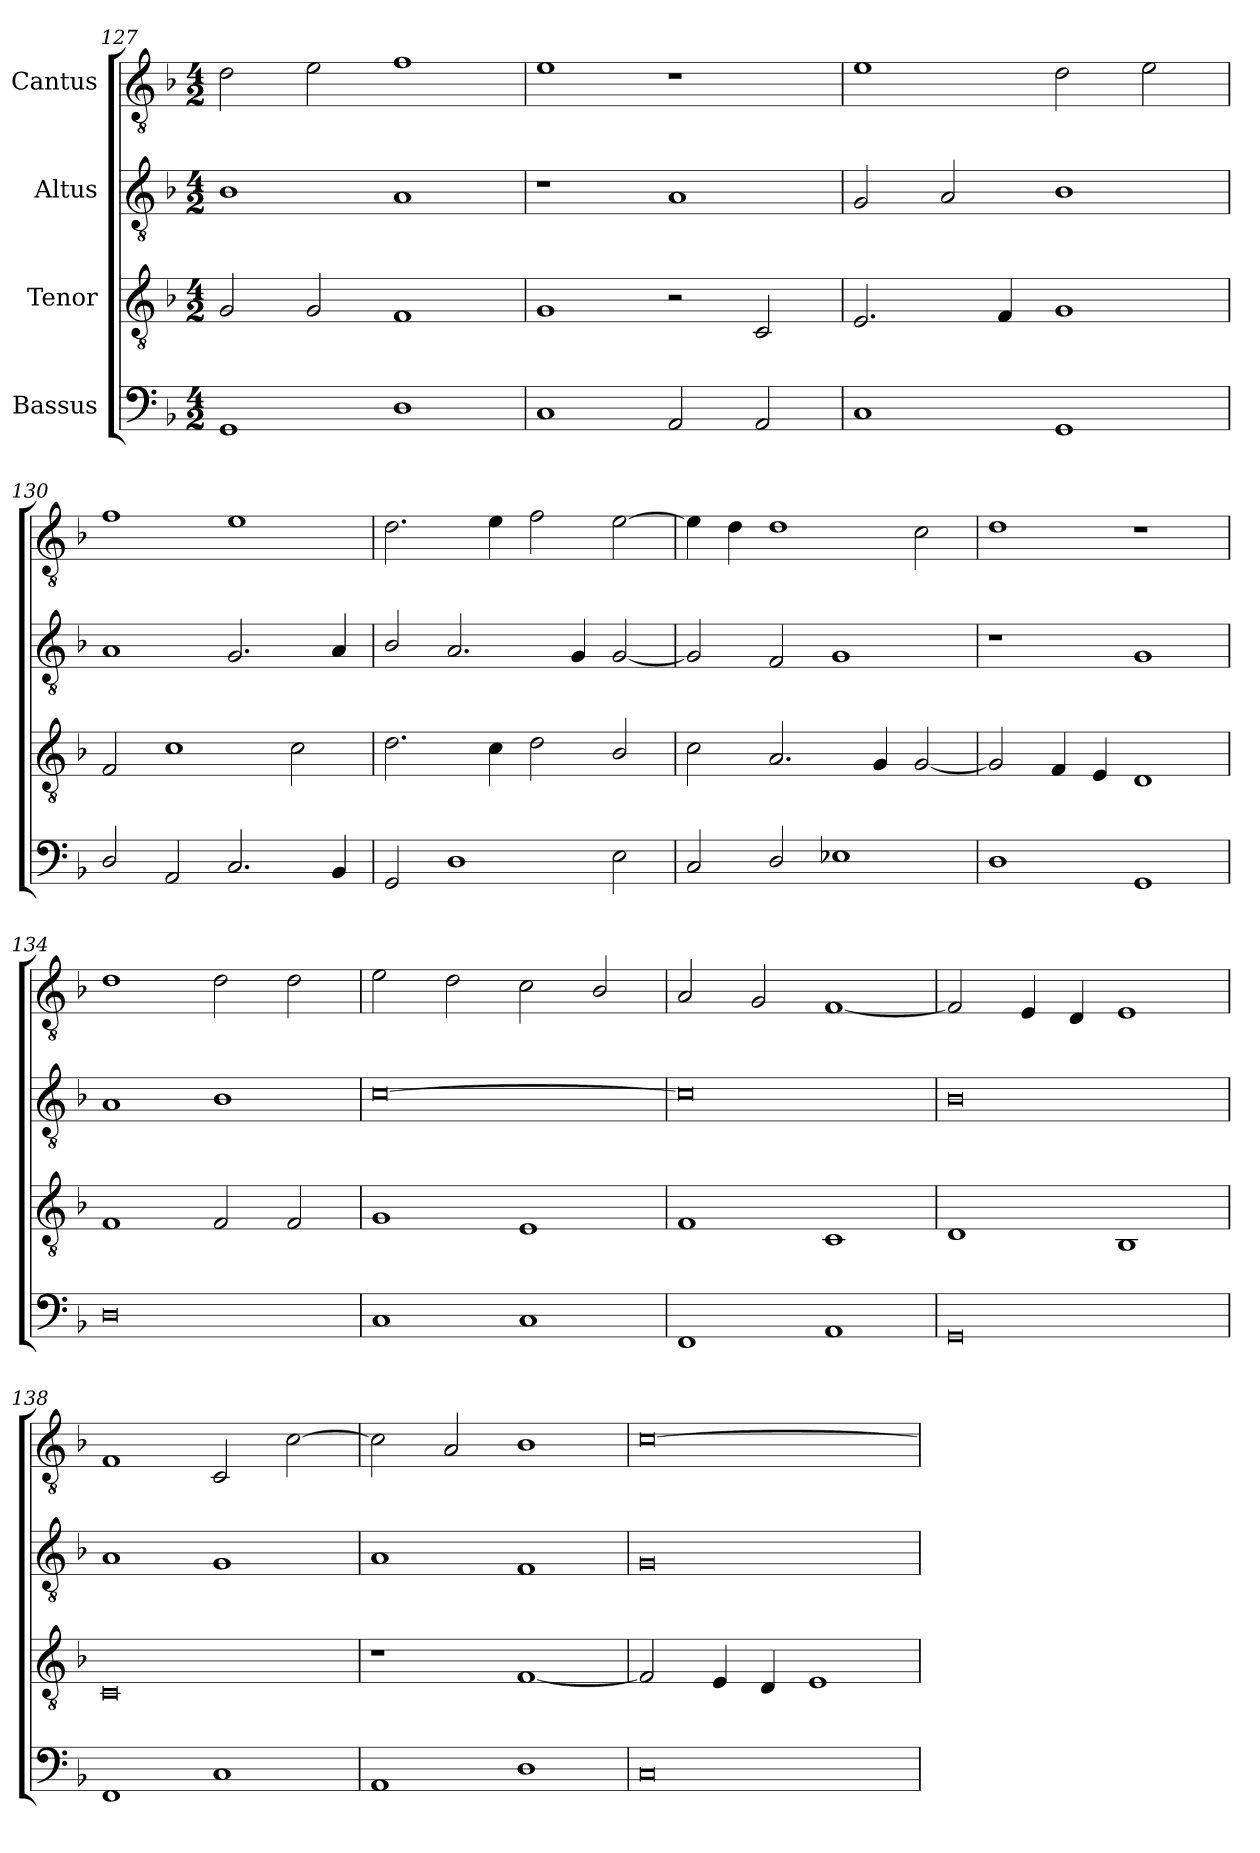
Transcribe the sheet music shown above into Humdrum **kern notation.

**kern	**kern	**kern	**kern
*part4	*part3	*part2	*part1
*staff4	*staff3	*staff2	*staff1
*I"Bassus	*I"Tenor	*I"Altus	*I"Cantus
*clefF4	*clefGv2	*clefGv2	*clefGv2
*k[b-]	*k[b-]	*k[b-]	*k[b-]
*M4/2	*M4/2	*M4/2	*M4/2
=127	=127	=127	=127
1GG/	2G/	1B-/	2d\
.	2G/	.	2e\
1D/	1F/	1A/	1f\
=128	=128	=128	=128
1C/	1G/	1r	1e\
2AA/	2r	1A/	1r
2AA/	2C/	.	.
=129	=129	=129	=129
1C/	2.E/	2G/	1e\
.	.	2A/	.
.	4F/	.	.
1GG/	1G/	1B-/	2d\
.	.	.	2e\
=130	=130	=130	=130
2D/	2F/	1A/	1f\
2AA/	1c\	.	.
2.C/	.	2.G/	1e\
.	2c\	.	.
4BB-/	.	4A/	.
=131	=131	=131	=131
2GG/	2.d\	2B-/	2.d\
1D/	.	2.A/	.
.	4c\	.	4e\
.	2d\	.	2f\
.	.	4G/	.
2E\	2B-/	[2G/	[2e\
=132	=132	=132	=132
2C/	2c\	2G/]	4e\]
.	.	.	4d\
2D/	2.A/	2F/	1d\
1E-X\	.	1G/	.
.	4G/	.	.
.	[2G/	.	2c\
=133	=133	=133	=133
1D/	2G/]	1r	1d\
.	4F/	.	.
.	4E/	.	.
1GG/	1D/	1G/	1r
=134	=134	=134	=134
0D/	1F/	1A/	1d\
.	2F/	1B-/	2d\
.	2F/	.	2d\
=135	=135	=135	=135
1C/	1G/	[0c\	2e\
.	.	.	2d\
1C/	1E/	.	2c\
.	.	.	2B-/
=136	=136	=136	=136
1FF/	1F/	0c\]	2A/
.	.	.	2G/
1AA/	1C/	.	[1F/
=137	=137	=137	=137
0GG/	1D/	0B-/	2F/]
.	.	.	4E/
.	.	.	4D/
.	1BB-/	.	1E/
=138	=138	=138	=138
1FF/	0C/	1A/	1F/
1C/	.	1G/	2C/
.	.	.	[2c\
=139	=139	=139	=139
1AA/	1r	1A/	2c\]
.	.	.	2A/
1D/	[1F/	1F/	1B-/
=140	=140	=140	=140
0C/	2F/]	0G/	[0c\
.	4E/	.	.
.	4D/	.	.
.	1E/	.	.
=	=	=	=
*-	*-	*-	*-
